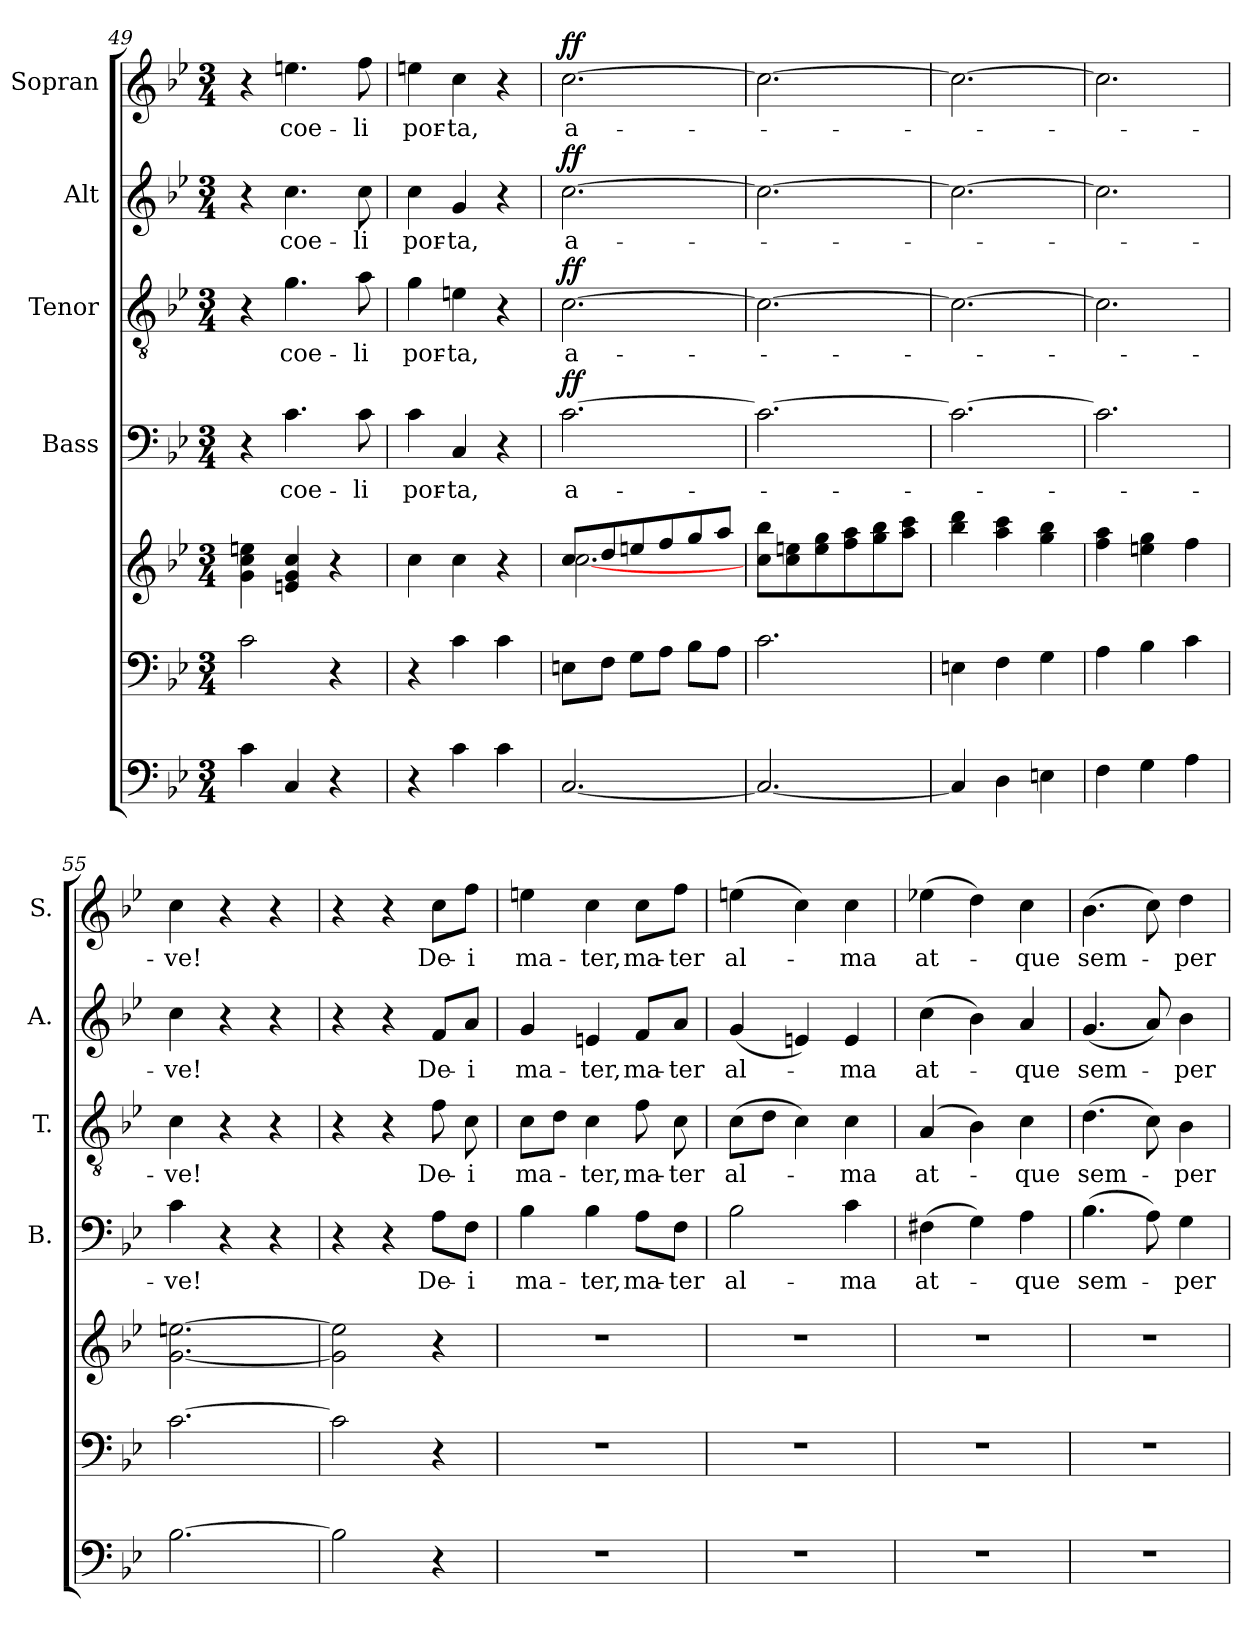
**kern	**kern	**kern	**kern	**text	**dynam	**kern	**text	**dynam	**kern	**text	**dynam	**kern	**text	**dynam
*part6	*part5	*part5	*part4	*part4	*part4	*part3	*part3	*part3	*part2	*part2	*part2	*part1	*part1	*part1
*staff7	*staff6	*staff5	*staff4	*staff4	*staff4	*staff3	*staff3	*staff3	*staff2	*staff2	*staff2	*staff1	*staff1	*staff1
*	*	*	*I"Bass	*	*	*I"Tenor	*	*	*I"Alt	*	*	*I"Sopran	*	*
*	*	*	*I'B.	*	*	*I'T.	*	*	*I'A.	*	*	*I'S.	*	*
!!LO:PB:g=z
*clefF4	*clefF4	*clefG2	*clefF4	*	*	*clefGv2	*	*	*clefG2	*	*	*clefG2	*	*
*k[b-e-]	*k[b-e-]	*k[b-e-]	*k[b-e-]	*	*	*k[b-e-]	*	*	*k[b-e-]	*	*	*k[b-e-]	*	*
*B-:	*B-:	*B-:	*B-:	*	*	*B-:	*	*	*B-:	*	*	*B-:	*	*
*M3/4	*M3/4	*M3/4	*M3/4	*	*	*M3/4	*	*	*M3/4	*	*	*M3/4	*	*
=49	=49	=49	=49	=49	=49	=49	=49	=49	=49	=49	=49	=49	=49	=49
4c\	2c\	4g\ 4cc\ 4een\	4r	.	.	4r	.	.	4r	.	.	4r	.	.
!	!	!	!	!LO:LY:b	!	!	!LO:LY:b	!	!	!LO:LY:b	!	!	!LO:LY:b	!
4C/	.	4en/ 4g/ 4cc/	4.c\	coe-	.	4.g\	coe-	.	4.cc\	coe-	.	4.een\	coe-	.
4r	4r	4r	.	.	.	.	.	.	.	.	.	.	.	.
!	!	!	!	!LO:LY:b	!	!	!LO:LY:b	!	!	!LO:LY:b	!	!	!LO:LY:b	!
.	.	.	8c\	-li	.	8a\	-li	.	8cc\	-li	.	8ff\	-li	.
=50	=50	=50	=50	=50	=50	=50	=50	=50	=50	=50	=50	=50	=50	=50
!	!	!	!	!LO:LY:b	!	!	!LO:LY:b	!	!	!LO:LY:b	!	!	!LO:LY:b	!
4r	4r	4cc\	4c\	por-	.	4g\	por-	.	4cc\	por-	.	4een\	por-	.
!	!	!	!	!LO:LY:b	!	!	!LO:LY:b	!	!	!LO:LY:b	!	!	!LO:LY:b	!
4c\	4c\	4cc\	4C/	-ta,	.	4en\	-ta,	.	4g/	-ta,	.	4cc\	-ta,	.
4c\	4c\	4r	4r	.	.	4r	.	.	4r	.	.	4r	.	.
=51	=51	=51	=51	=51	=51	=51	=51	=51	=51	=51	=51	=51	=51	=51
*	*	*^	*	*	*	*	*	*	*	*	*	*	*	*
!	!	!	!	!	!LO:LY:b	!LO:DY:a	!	!LO:LY:b	!LO:DY:a	!	!LO:LY:b	!LO:DY:a	!	!LO:LY:b	!LO:DY:a
[2.C/	8En\L	8cc/L	[<2.cc\	[2.c\	a-	ff	[2.c\	a-	ff	[2.cc\	a-	ff	[2.cc\	a-	ff
.	8F\J	8dd/	.	.	.	.	.	.	.	.	.	.	.	.	.
.	8G\L	8een/	.	.	.	.	.	.	.	.	.	.	.	.	.
.	8A\J	8ff/	.	.	.	.	.	.	.	.	.	.	.	.	.
.	8B-\L	8gg/	.	.	.	.	.	.	.	.	.	.	.	.	.
.	8A\J	8aa/J	.	.	.	.	.	.	.	.	.	.	.	.	.
*	*	*v	*v	*	*	*	*	*	*	*	*	*	*	*	*
=52	=52	=52	=52	=52	=52	=52	=52	=52	=52	=52	=52	=52	=52	=52
2.C/_	2.c\	8cc\ 8bb-\L	2.c\_	.	.	2.c\_	.	.	2.cc\_	.	.	2.cc\_	.	.
.	.	8cc\ 8een\	.	.	.	.	.	.	.	.	.	.	.	.
.	.	8ee\ 8gg\	.	.	.	.	.	.	.	.	.	.	.	.
.	.	8ff\ 8aa\	.	.	.	.	.	.	.	.	.	.	.	.
.	.	8gg\ 8bb-\	.	.	.	.	.	.	.	.	.	.	.	.
.	.	8aa\ 8ccc\J	.	.	.	.	.	.	.	.	.	.	.	.
=53	=53	=53	=53	=53	=53	=53	=53	=53	=53	=53	=53	=53	=53	=53
4C/]	4En\	4bb-\ 4ddd\	2.c\_	.	.	2.c\_	.	.	2.cc\_	.	.	2.cc\_	.	.
4D\	4F\	4aa\ 4ccc\	.	.	.	.	.	.	.	.	.	.	.	.
4En\	4G\	4gg\ 4bb-\	.	.	.	.	.	.	.	.	.	.	.	.
=54	=54	=54	=54	=54	=54	=54	=54	=54	=54	=54	=54	=54	=54	=54
4F\	4A\	4ff\ 4aa\	2.c\]	.	.	2.c\]	.	.	2.cc\]	.	.	2.cc\]	.	.
4G\	4B-\	4een\ 4gg\	.	.	.	.	.	.	.	.	.	.	.	.
4A\	4c\	4ff\	.	.	.	.	.	.	.	.	.	.	.	.
!!LO:LB:g=z
=55	=55	=55	=55	=55	=55	=55	=55	=55	=55	=55	=55	=55	=55	=55
!	!	!	!	!LO:LY:b	!	!	!LO:LY:b	!	!	!LO:LY:b	!	!	!LO:LY:b	!
[2.B-\	[2.c\	[2.g\ [2.een\	4c\	-ve!	.	4c\	-ve!	.	4cc\	-ve!	.	4cc\	-ve!	.
.	.	.	4r	.	.	4r	.	.	4r	.	.	4r	.	.
.	.	.	4r	.	.	4r	.	.	4r	.	.	4r	.	.
=56	=56	=56	=56	=56	=56	=56	=56	=56	=56	=56	=56	=56	=56	=56
2B-\]	2c\]	2g\] 2ee\]	4r	.	.	4r	.	.	4r	.	.	4r	.	.
.	.	.	4r	.	.	4r	.	.	4r	.	.	4r	.	.
!	!	!	!	!LO:LY:b	!	!	!LO:LY:b	!	!	!LO:LY:b	!	!	!LO:LY:b	!
4r	4r	4r	8A\L	De-	.	8f\	De-	.	8f/L	De-	.	8cc\L	De-	.
!	!	!	!	!LO:LY:b	!	!	!LO:LY:b	!	!	!LO:LY:b	!	!	!LO:LY:b	!
.	.	.	8F\J	-i	.	8c\	-i	.	8a/J	-i	.	8ff\J	-i	.
=57	=57	=57	=57	=57	=57	=57	=57	=57	=57	=57	=57	=57	=57	=57
!	!	!	!	!LO:LY:b	!	!	!LO:LY:b	!	!	!LO:LY:b	!	!	!LO:LY:b	!
2.r	2.r	2.r	4B-\	ma-	.	8c\L	ma-	.	4g/	ma-	.	4een\	ma-	.
.	.	.	.	.	.	8d\J	.	.	.	.	.	.	.	.
!	!	!	!	!LO:LY:b	!	!	!LO:LY:b	!	!	!LO:LY:b	!	!	!LO:LY:b	!
.	.	.	4B-\	-ter,	.	4c\	-ter,	.	4en/	-ter,	.	4cc\	-ter,	.
!	!	!	!	!LO:LY:b	!	!	!LO:LY:b	!	!	!LO:LY:b	!	!	!LO:LY:b	!
.	.	.	8A\L	ma-	.	8f\	ma-	.	8f/L	ma-	.	8cc\L	ma-	.
!	!	!	!	!LO:LY:b	!	!	!LO:LY:b	!	!	!LO:LY:b	!	!	!LO:LY:b	!
.	.	.	8F\J	-ter	.	8c\	-ter	.	8a/J	-ter	.	8ff\J	-ter	.
=58	=58	=58	=58	=58	=58	=58	=58	=58	=58	=58	=58	=58	=58	=58
!	!	!	!	!LO:LY:b	!	!	!LO:LY:b	!	!	!LO:LY:b	!	!	!LO:LY:b	!
2.r	2.r	2.r	2B-\	al-	.	(>8c\L	al-	.	(<4g/	al-	.	(>4een\	al-	.
.	.	.	.	.	.	8d\J	.	.	.	.	.	.	.	.
.	.	.	.	.	.	4c\)	.	.	4en/)	.	.	4cc\)	.	.
!	!	!	!	!LO:LY:b	!	!	!LO:LY:b	!	!	!LO:LY:b	!	!	!LO:LY:b	!
.	.	.	4c\	-ma	.	4c\	-ma	.	4e/	-ma	.	4cc\	-ma	.
=59	=59	=59	=59	=59	=59	=59	=59	=59	=59	=59	=59	=59	=59	=59
!	!	!	!	!LO:LY:b	!	!	!LO:LY:b	!	!	!LO:LY:b	!	!	!LO:LY:b	!
2.r	2.r	2.r	(>4F#X\	at-	.	(4A/	at-	.	(>4cc\	at-	.	(>4ee-X\	at-	.
.	.	.	4G\)	.	.	4B-\)	.	.	4b-\)	.	.	4dd\)	.	.
!	!	!	!	!LO:LY:b	!	!	!LO:LY:b	!	!	!LO:LY:b	!	!	!LO:LY:b	!
.	.	.	4A\	-que	.	4c\	-que	.	4a/	-que	.	4cc\	-que	.
=60	=60	=60	=60	=60	=60	=60	=60	=60	=60	=60	=60	=60	=60	=60
!	!	!	!	!LO:LY:b	!	!	!LO:LY:b	!	!	!LO:LY:b	!	!	!LO:LY:b	!
2.r	2.r	2.r	(>4.B-\	sem-	.	(>4.d\	sem-	.	(<4.g/	sem-	.	(>4.b-\	sem-	.
.	.	.	8A\)	.	.	8c\)	.	.	8a/)	.	.	8cc\)	.	.
!	!	!	!	!LO:LY:b	!	!	!LO:LY:b	!	!	!LO:LY:b	!	!	!LO:LY:b	!
.	.	.	4G\	-per	.	4B-\	-per	.	4b-\	-per	.	4dd\	-per	.
=	=	=	=	=	=	=	=	=	=	=	=	=	=	=
*-	*-	*-	*-	*-	*-	*-	*-	*-	*-	*-	*-	*-	*-	*-
